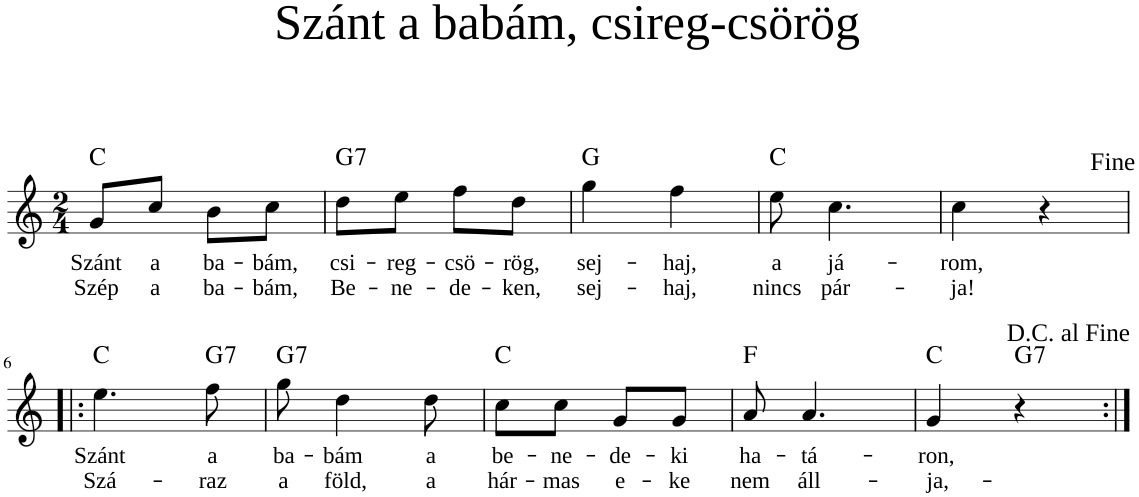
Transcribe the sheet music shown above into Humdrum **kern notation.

**kern	**text	**text	**harte
*part1	*part1	*part1	*part1
*staff1	*staff1	*staff1	*
*I"Piano	*	*	*
*I'Pno	*	*	*
*clefG2	*	*	*
*k[]	*	*	*
*M2/4	*	*	*
=1	=1	=1	=1
!	!LO:LY:b	!LO:LY:b	!LO:H:kt=N.C.
8g/L	Szánt	Szép	N
!	!LO:LY:b	!LO:LY:b	!
8cc/J	a	a	.
!	!LO:LY:b	!LO:LY:b	!
8b\L	ba-	ba-	.
!	!LO:LY:b	!LO:LY:b	!
8cc\J	-bám,	-bám,	.
=2	=2	=2	=2
!	!LO:LY:b	!LO:LY:b	!LO:H:kt=7
8dd\L	csi-	Be-	G:7
!	!LO:LY:b	!LO:LY:b	!
8ee\J	-reg-	-ne-	.
!	!LO:LY:b	!LO:LY:b	!
8ff\L	-csö-	-de-	.
!	!LO:LY:b	!LO:LY:b	!
8dd\J	rög,	ken,	.
=3	=3	=3	=3
!	!LO:LY:b	!LO:LY:b	!LO:H:kt=N.C.
4gg\	sej-	sej-	N
!	!LO:LY:b	!LO:LY:b	!
4ff\	-haj,	-haj,	.
=4	=4	=4	=4
!	!LO:LY:b	!LO:LY:b	!LO:H:kt=N.C.
8ee\	a	nincs	N
!	!LO:LY:b	!LO:LY:b	!
4.cc\	já-	pár-	.
=5	=5	=5	=5
!	!LO:LY:b	!LO:LY:b	!
4cc\	-rom,	-ja!	.
4r	.	.	.
!LO:TX:a:t=<font face="Times New Roman"/>Fine	!	!	!
!!LO:LB:g=z
=6!|:	=6!|:	=6!|:	=6!|:
!	!LO:LY:b	!LO:LY:b	!LO:H:kt=N.C.
4.ee\	Szánt	Szá-	N
!	!LO:LY:b	!LO:LY:b	!LO:H:kt=7
8ff\	a	-raz	G:7
=7	=7	=7	=7
!	!LO:LY:b	!LO:LY:b	!LO:H:kt=7
8gg\	ba-	a	G:7
!	!LO:LY:b	!LO:LY:b	!
4dd\	-bám	föld,	.
!	!LO:LY:b	!LO:LY:b	!
8dd\	a	a	.
=8	=8	=8	=8
!	!LO:LY:b	!LO:LY:b	!LO:H:kt=N.C.
8cc\L	be-	hár-	N
!	!LO:LY:b	!LO:LY:b	!
8cc\J	-ne-	-mas	.
!	!LO:LY:b	!LO:LY:b	!
8g/L	-de-	e-	.
!	!LO:LY:b	!LO:LY:b	!
8g/J	-ki	-ke	.
=9	=9	=9	=9
!	!LO:LY:b	!LO:LY:b	!LO:H:kt=N.C.
8a/	ha-	nem	N
!	!LO:LY:b	!LO:LY:b	!
4.a/	-tá-	áll-	.
=10	=10	=10	=10
!	!LO:LY:b	!LO:LY:b	!LO:H:kt=N.C.
4g/	-ron,	-ja,-	N
!	!	!	!LO:H:kt=7
4r	.	.	G:7
!LO:TX:a:t=<font face="Times New Roman"/>D.C. al Fine	!	!	!
=:|!	=:|!	=:|!	=:|!
*-	*-	*-	*-
